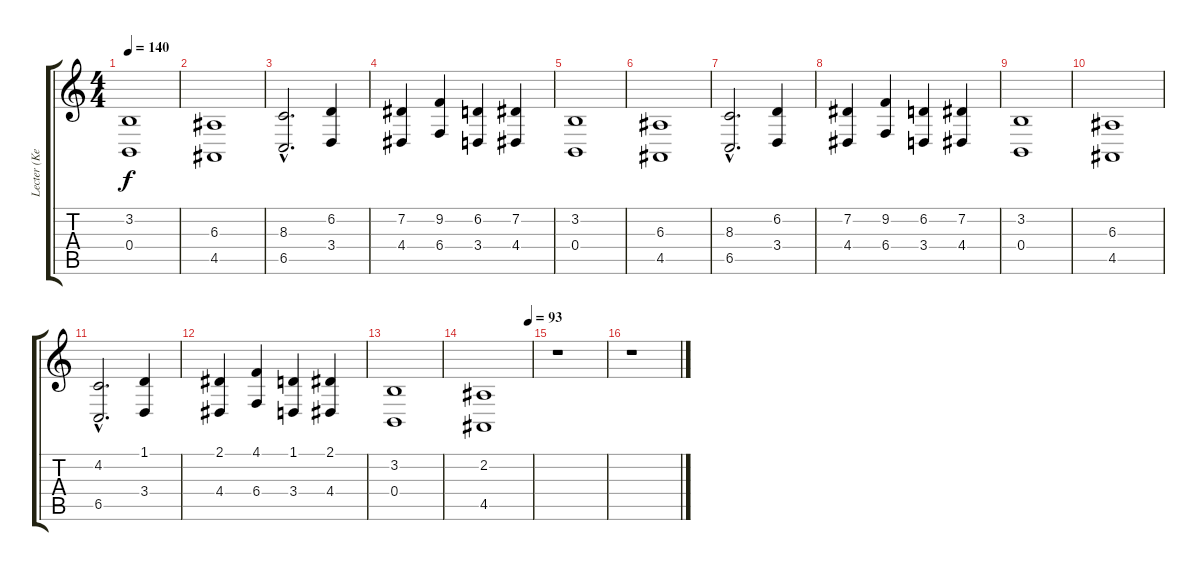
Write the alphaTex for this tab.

\track ("Lecter (KeybLeft)" "Lecter (Ke") {instrument brightacousticpiano}
\staff {score tabs}
\tuning (Db4 Ab3 E3 B2 Gb2 B1) {hide}
\ts (4 4)
\tempo 140
\clef g2
\ks c
(3.2 0.4).1{dy f} |
(6.3 4.5).1 |
(8.3{hac} 6.5{hac}).2{d} (6.2 3.4).4 |
(7.2 4.4).4 (9.2 6.4).4 (6.2 3.4).4 (7.2 4.4).4 |
(3.2 0.4).1 |
(6.3 4.5).1 |
(8.3{hac} 6.5{hac}).2{d volume 13 instrument pad4choir} (6.2 3.4).4 |
(7.2 4.4).4 (9.2 6.4).4 (6.2 3.4).4 (7.2 4.4).4 |
(3.2 0.4).1 |
(6.3 4.5).1 |
(4.2{hac} 6.5{hac}).2{d} (1.1 3.4).4 |
(2.1 4.4).4 (4.1 6.4).4 (1.1 3.4).4 (2.1 4.4).4 |
(3.2 0.4).1 |
\tempo (93 0.9375)
(2.2 4.5).1 |
r.1 |
r.1
